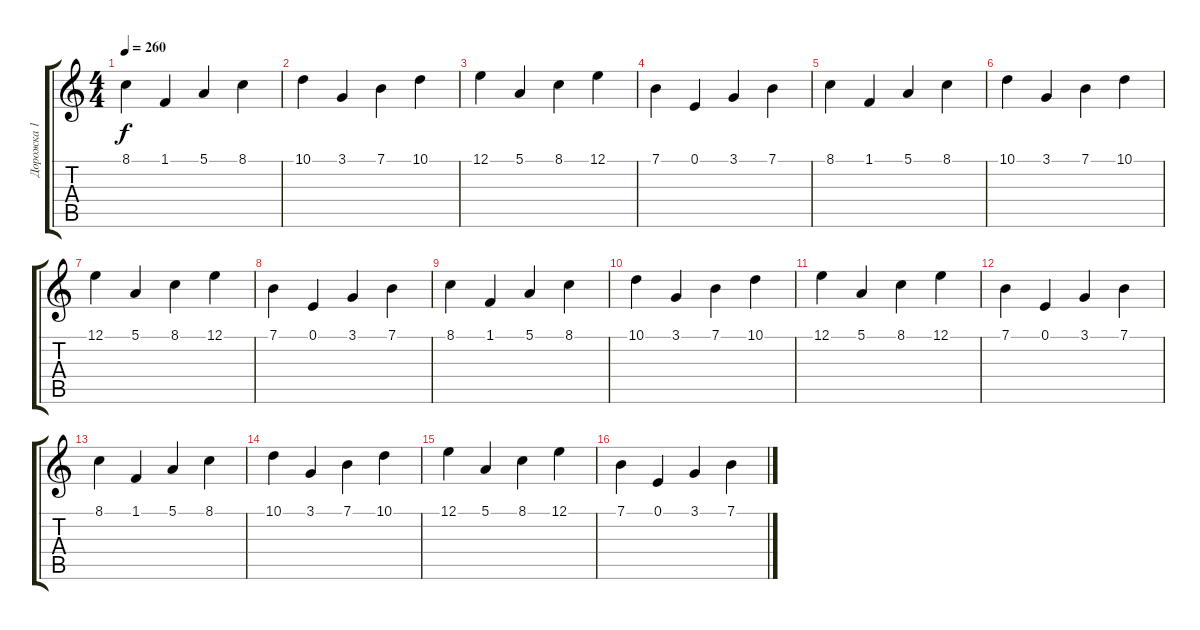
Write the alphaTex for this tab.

\track ("Дорожка 1" "Дорожка 1") {instrument vibraphone}
\staff {score tabs}
\tuning (E4 B3 G3 D3 A2 E2) {hide}
\ts (4 4)
\tempo 260
\clef g2
\ks c
8.1.4{dy f} 1.1.4 5.1.4 8.1.4 |
10.1.4 3.1.4 7.1.4 10.1.4 |
12.1.4 5.1.4 8.1.4 12.1.4 |
7.1.4 0.1.4 3.1.4 7.1.4 |
8.1.4 1.1.4 5.1.4 8.1.4 |
10.1.4 3.1.4 7.1.4 10.1.4 |
12.1.4 5.1.4 8.1.4 12.1.4 |
7.1.4 0.1.4 3.1.4 7.1.4 |
8.1.4 1.1.4 5.1.4 8.1.4 |
10.1.4 3.1.4 7.1.4 10.1.4 |
12.1.4 5.1.4 8.1.4 12.1.4 |
7.1.4 0.1.4 3.1.4 7.1.4 |
8.1.4 1.1.4 5.1.4 8.1.4 |
10.1.4 3.1.4 7.1.4 10.1.4 |
12.1.4 5.1.4 8.1.4 12.1.4 |
7.1.4 0.1.4 3.1.4 7.1.4
